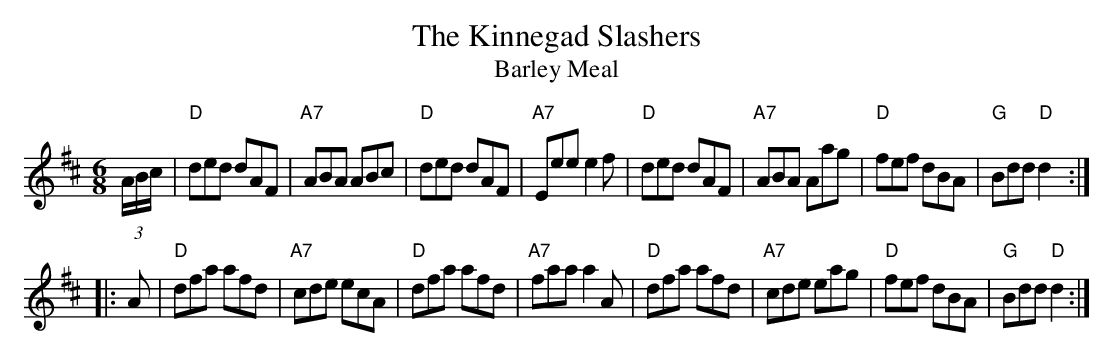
X:1
T: The Kinnegad Slashers
T: Barley Meal
M: 6/8
L: 1/8
K: D
(3A/B/c/ \
| "D"ded dAF | "A7"ABA ABc | "D"ded dAF | "A7"Eee e2f \
| "D"ded dAF | "A7"ABA Aag | "D"fef dBA | "G"Bdd "D"d2 :|
|: A \
| "D"dfa afd | "A7"cde ecA |  "D"dfa afd | "A7"faa a2A \
| "D"dfa afd | "A7"cde eag | "D"fef dBA | "G"Bdd "D"d2 :|
